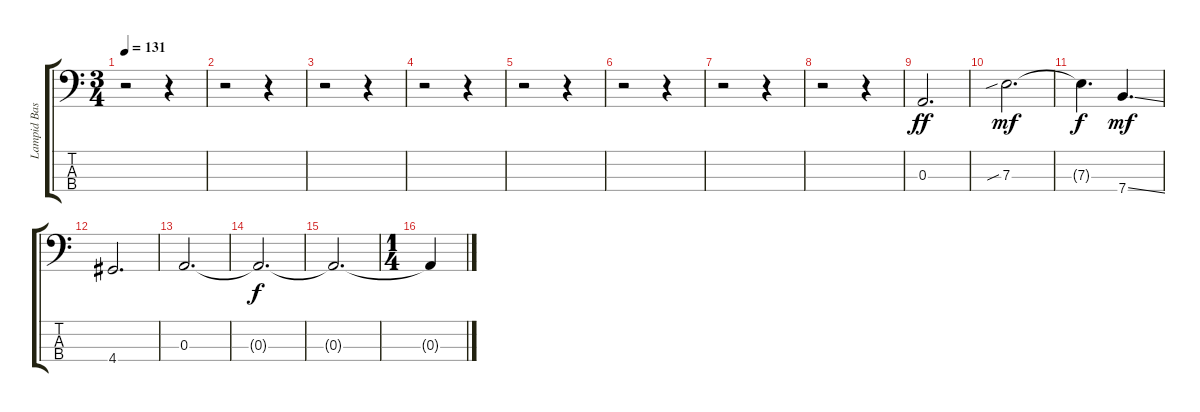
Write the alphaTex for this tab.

\track ("Lampid Bass" "Lampid Bas") {instrument fretlessbass bank 1}
\staff {score tabs}
\tuning (G2 D2 A1 E1) {hide}
\ts (3 4)
\tempo 131
\clef f4
\ks c
r.2{dy ff instrument fretlessbass} r.4 |
r.2 r.4 |
r.2 r.4 |
r.2 r.4 |
r.2 r.4 |
r.2 r.4 |
r.2 r.4 |
r.2 r.4 |
0.3.2{d} |
7.3{sib}.2{d dy mf} |
7.3{t}.4{d dy f} 7.4{ss}.4{d dy mf} |
4.4.2{d} |
0.3.2{d} |
0.3{t}.2{d dy f} |
0.3{t}.2{d} |
\ts (1 4)
0.3{t}.4
